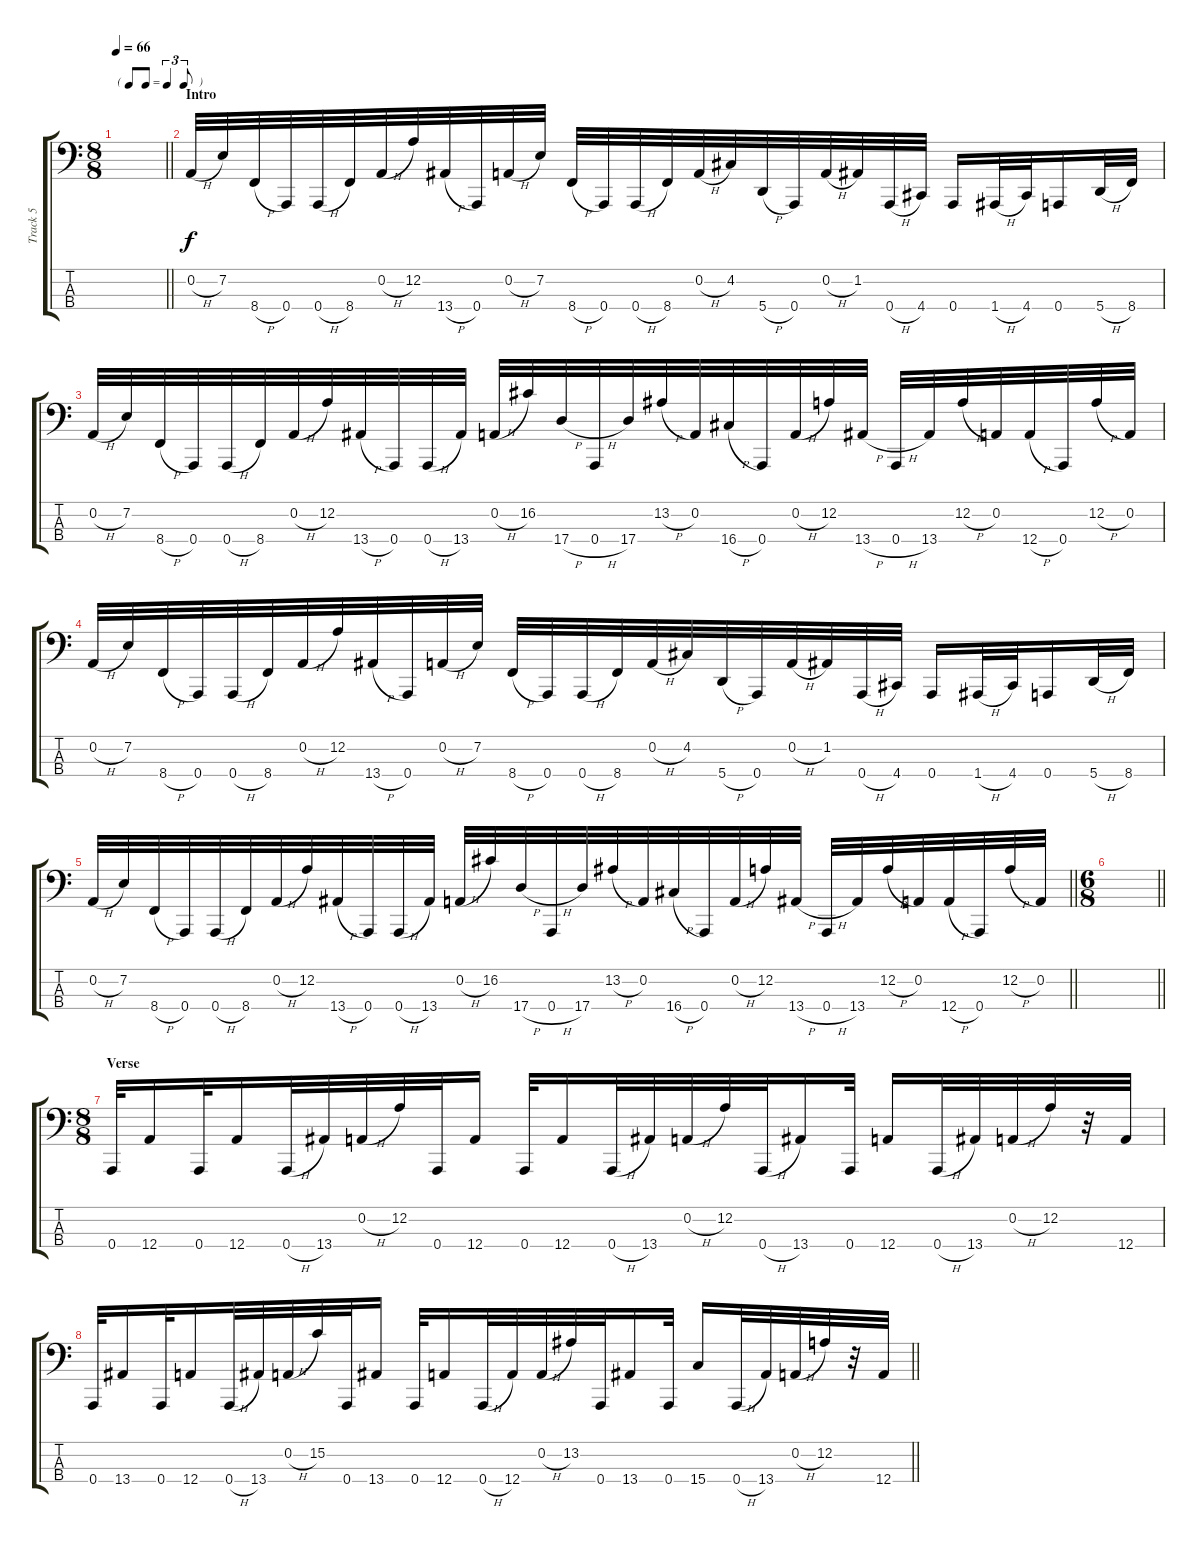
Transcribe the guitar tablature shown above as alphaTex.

\track ("Track 5" "Track 5") {instrument electricbasspick}
\staff {score tabs}
\tuning (D2 A1 E1 A0) {hide}
\ts (8 8)
\tf triplet8th
\tempo 66
\clef f4
\barLineRight lightlight
\ks c
|
\section ("" "Intro")
0.2{h}.32 7.2.32 8.4{h}.32 0.4.32 0.4{h}.32 8.4.32 0.2{h}.32 12.2.32 13.4{h}.32 0.4.32 0.2{h}.32 7.2.32 8.4{h}.32 0.4.32 0.4{h}.32 8.4.32 0.2{h}.32 4.2.32 5.4{h}.32 0.4.32 0.2{h}.32 1.2.32 0.4{h}.32 4.4.32 0.4.16 1.4{h}.32 4.4.32 0.4.16 5.4{h}.32 8.4.32 |
0.2{h}.32 7.2.32 8.4{h}.32 0.4.32 0.4{h}.32 8.4.32 0.2{h}.32 12.2.32 13.4{h}.32 0.4.32 0.4{h}.32 13.4.32 0.2{h}.32 16.2.32 17.4{h}.32 0.4{h}.32 17.4.32 13.2{h}.32 0.2.32 16.4{h}.32 0.4.32 0.2{h}.32 12.2.32 13.4{h}.32 0.4{h}.32 13.4.32 12.2{h}.32 0.2.32 12.4{h}.32 0.4.32 12.2{h}.32 0.2.32 |
0.2{h}.32 7.2.32 8.4{h}.32 0.4.32 0.4{h}.32 8.4.32 0.2{h}.32 12.2.32 13.4{h}.32 0.4.32 0.2{h}.32 7.2.32 8.4{h}.32 0.4.32 0.4{h}.32 8.4.32 0.2{h}.32 4.2.32 5.4{h}.32 0.4.32 0.2{h}.32 1.2.32 0.4{h}.32 4.4.32 0.4.16 1.4{h}.32 4.4.32 0.4.16 5.4{h}.32 8.4.32 |
\barLineRight lightlight
0.2{h}.32 7.2.32 8.4{h}.32 0.4.32 0.4{h}.32 8.4.32 0.2{h}.32 12.2.32 13.4{h}.32 0.4.32 0.4{h}.32 13.4.32 0.2{h}.32 16.2.32 17.4{h}.32 0.4{h}.32 17.4.32 13.2{h}.32 0.2.32 16.4{h}.32 0.4.32 0.2{h}.32 12.2.32 13.4{h}.32 0.4{h}.32 13.4.32 12.2{h}.32 0.2.32 12.4{h}.32 0.4.32 12.2{h}.32 0.2.32 |
\ts (6 8)
\barLineRight lightlight
|
\ts (8 8)
\section ("" "Verse")
0.4.32 12.4.16 0.4.32 12.4.16 0.4{h}.32 13.4.32 0.2{h}.32 12.2.32 0.4.32 12.4.16 0.4.32 12.4.16 0.4{h}.32 13.4.32 0.2{h}.32 12.2.32 0.4{h}.32 13.4.16 0.4.32 12.4.16 0.4{h}.32 13.4.32 0.2{h}.32 12.2.32 r.32 12.4.32 |
\barLineRight lightlight
0.4.32 13.4.16 0.4.32 12.4.16 0.4{h}.32 13.4.32 0.2{h}.32 15.2.32 0.4.32 13.4.16 0.4.32 12.4.16 0.4{h}.32 12.4.32 0.2{h}.32 13.2.32 0.4.32 13.4.16 0.4.32 15.4.16 0.4{h}.32 13.4.32 0.2{h}.32 12.2.32 r.32 12.4.32
